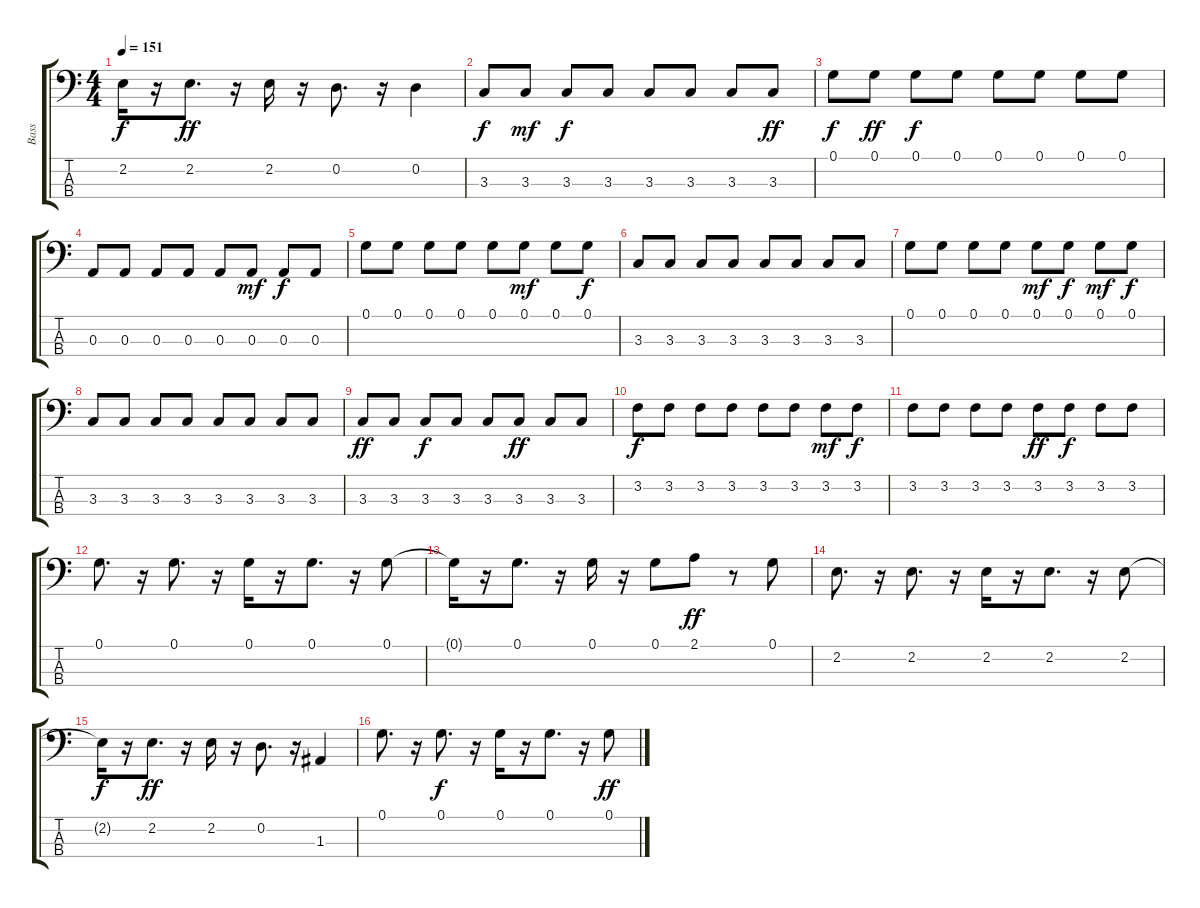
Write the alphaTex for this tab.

\track ("Bass" "Bass") {instrument electricbassfinger}
\staff {score tabs}
\tuning (G2 D2 A1 E1) {hide}
\ts (4 4)
\tempo 151
\clef f4
\ks c
2.2{t}.16{dy f} r.16 2.2.8{d dy ff} r.16 2.2.16 r.16 0.2.8{d} r.16 0.2.4 |
3.3.8{dy f} 3.3.8{dy mf} 3.3.8{dy f} 3.3.8 3.3.8 3.3.8 3.3.8 3.3.8{dy ff} |
0.1.8{dy f} 0.1.8{dy ff} 0.1.8{dy f} 0.1.8 0.1.8 0.1.8 0.1.8 0.1.8 |
0.3.8 0.3.8 0.3.8 0.3.8 0.3.8 0.3.8{dy mf} 0.3.8{dy f} 0.3.8 |
0.1.8 0.1.8 0.1.8 0.1.8 0.1.8 0.1.8{dy mf} 0.1.8 0.1.8{dy f} |
3.3.8 3.3.8 3.3.8 3.3.8 3.3.8 3.3.8 3.3.8 3.3.8 |
0.1.8 0.1.8 0.1.8 0.1.8 0.1.8{dy mf} 0.1.8{dy f} 0.1.8{dy mf} 0.1.8{dy f} |
3.3.8 3.3.8 3.3.8 3.3.8 3.3.8 3.3.8 3.3.8 3.3.8 |
3.3.8{dy ff} 3.3.8 3.3.8{dy f} 3.3.8 3.3.8 3.3.8{dy ff} 3.3.8 3.3.8 |
3.2.8{dy f} 3.2.8 3.2.8 3.2.8 3.2.8 3.2.8 3.2.8{dy mf} 3.2.8{dy f} |
3.2.8 3.2.8 3.2.8 3.2.8 3.2.8{dy ff} 3.2.8{dy f} 3.2.8 3.2.8 |
0.1.8{d} r.16 0.1.8{d} r.16 0.1.16 r.16 0.1.8{d} r.16 0.1.8 |
0.1{t}.16 r.16 0.1.8{d} r.16 0.1.16 r.16 0.1.8 2.1.8{dy ff} r.8 0.1.8 |
2.2.8{d} r.16 2.2.8{d} r.16 2.2.16 r.16 2.2.8{d} r.16 2.2.8 |
2.2{t}.16{dy f} r.16 2.2.8{d dy ff} r.16 2.2.16 r.16 0.2.8{d} r.16 1.3.4 |
0.1.8{d} r.16 0.1.8{d dy f} r.16 0.1.16 r.16 0.1.8{d} r.16 0.1.8{dy ff}
